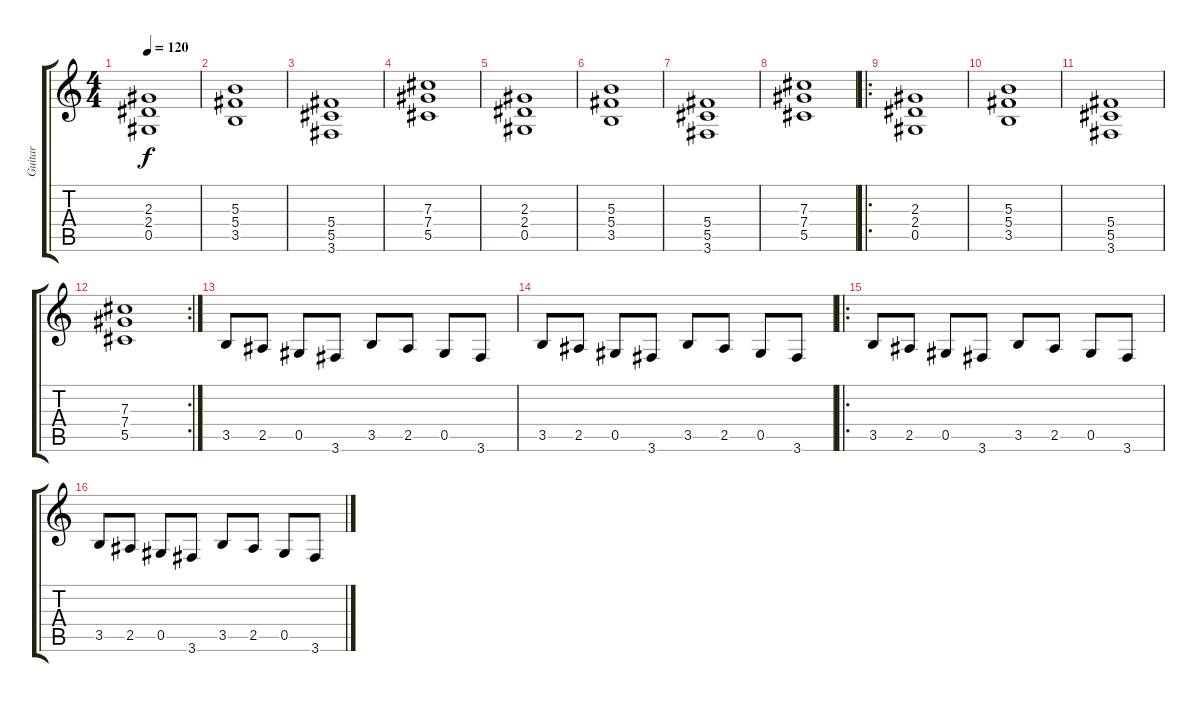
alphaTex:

\track ("Guitar" "Guitar") {instrument distortionguitar}
\staff {score tabs}
\tuning (Eb4 Bb3 Gb3 Db3 Ab2 Eb2) {hide}
\ts (4 4)
\tempo 120
\clef g2
\ks c
(2.3 2.4 0.5).1{dy f instrument distortionguitar} |
(5.3 5.4 3.5).1 |
(5.4 5.5 3.6).1 |
(7.3 7.4 5.5).1 |
(2.3 2.4 0.5).1 |
(5.3 5.4 3.5).1 |
(5.4 5.5 3.6).1 |
(7.3 7.4 5.5).1 |
\ro
(2.3 2.4 0.5).1 |
(5.3 5.4 3.5).1 |
(5.4 5.5 3.6).1 |
\rc 2
(7.3 7.4 5.5).1 |
3.5.8 2.5.8 0.5.8 3.6.8 3.5.8 2.5.8 0.5.8 3.6.8 |
3.5.8 2.5.8 0.5.8 3.6.8 3.5.8 2.5.8 0.5.8 3.6.8 |
\ro
3.5.8 2.5.8 0.5.8 3.6.8 3.5.8 2.5.8 0.5.8 3.6.8 |
3.5.8 2.5.8 0.5.8 3.6.8 3.5.8 2.5.8 0.5.8 3.6.8
